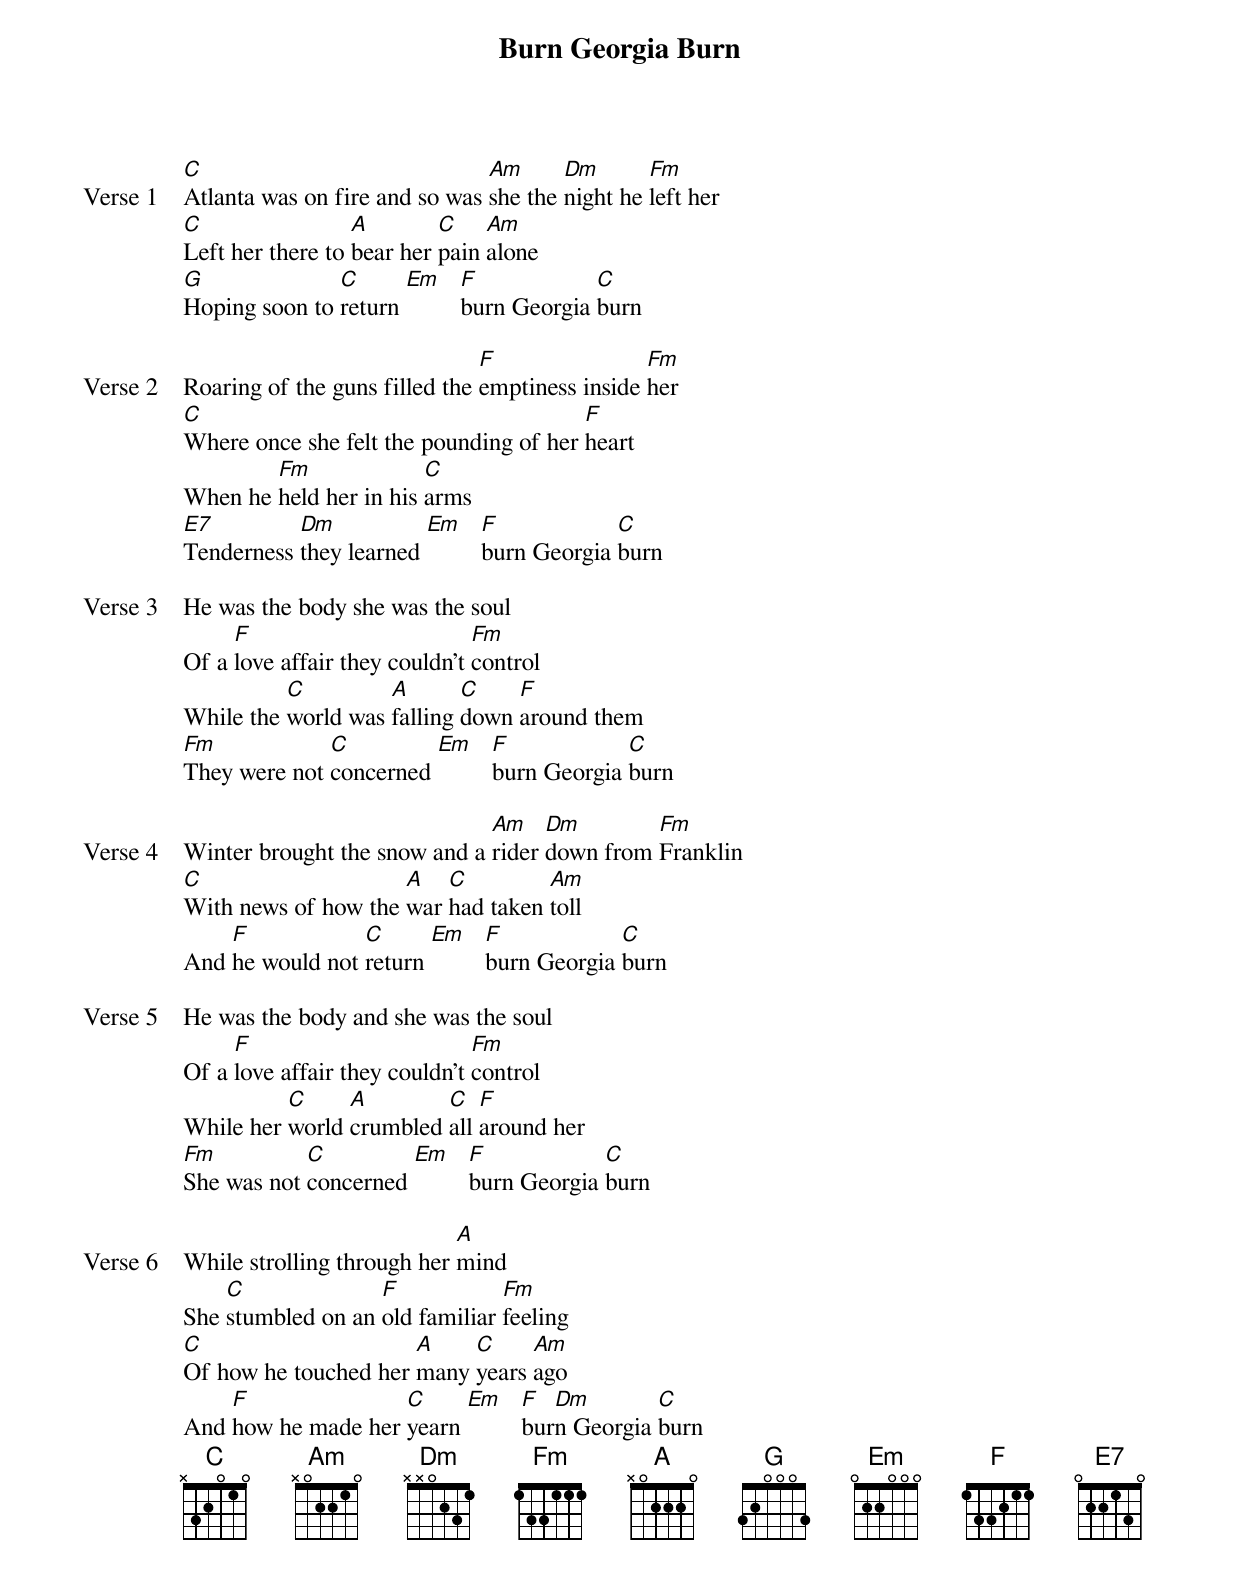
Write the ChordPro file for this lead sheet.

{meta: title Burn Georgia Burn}
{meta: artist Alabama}
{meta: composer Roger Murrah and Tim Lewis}
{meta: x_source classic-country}
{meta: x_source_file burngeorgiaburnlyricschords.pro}
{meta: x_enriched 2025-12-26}

{start_of_verse: Verse 1}
[C]Atlanta was on fire and so was [Am]she the [Dm]night he [Fm]left her
[C]Left her there to [A]bear her [C]pain [Am]alone
[G]Hoping soon to [C]return [Em]   [F]burn Georgia [C]burn
{end_of_verse}

{start_of_verse: Verse 2}
Roaring of the guns filled the [F]emptiness inside [Fm]her
[C]Where once she felt the pounding of her [F]heart
When he [Fm]held her in his [C]arms
[E7]Tenderness [Dm]they learned [Em]   [F]burn Georgia [C]burn
{end_of_verse}

{start_of_verse: Verse 3}
He was the body she was the soul
Of a [F]love affair they couldn't [Fm]control
While the [C]world was [A]falling [C]down [F]around them
[Fm]They were not [C]concerned [Em]   [F]burn Georgia [C]burn
{end_of_verse}

{start_of_verse: Verse 4}
Winter brought the snow and a [Am]rider [Dm]down from [Fm]Franklin
[C]With news of how the [A]war [C]had taken [Am]toll
And [F]he would not [C]return [Em]   [F]burn Georgia [C]burn
{end_of_verse}

{start_of_verse: Verse 5}
He was the body and she was the soul
Of a [F]love affair they couldn't [Fm]control
While her [C]world [A]crumbled [C]all [F]around her
[Fm]She was not [C]concerned [Em]   [F]burn Georgia [C]burn
{end_of_verse}

{start_of_verse: Verse 6}
While strolling through her [A]mind
She [C]stumbled on an [F]old familiar [Fm]feeling
[C]Of how he touched her [A]many [C]years [Am]ago
And [F]how he made her [C]yearn [Em]   [F]bur[Dm]n Georgia [C]burn
{end_of_verse}
